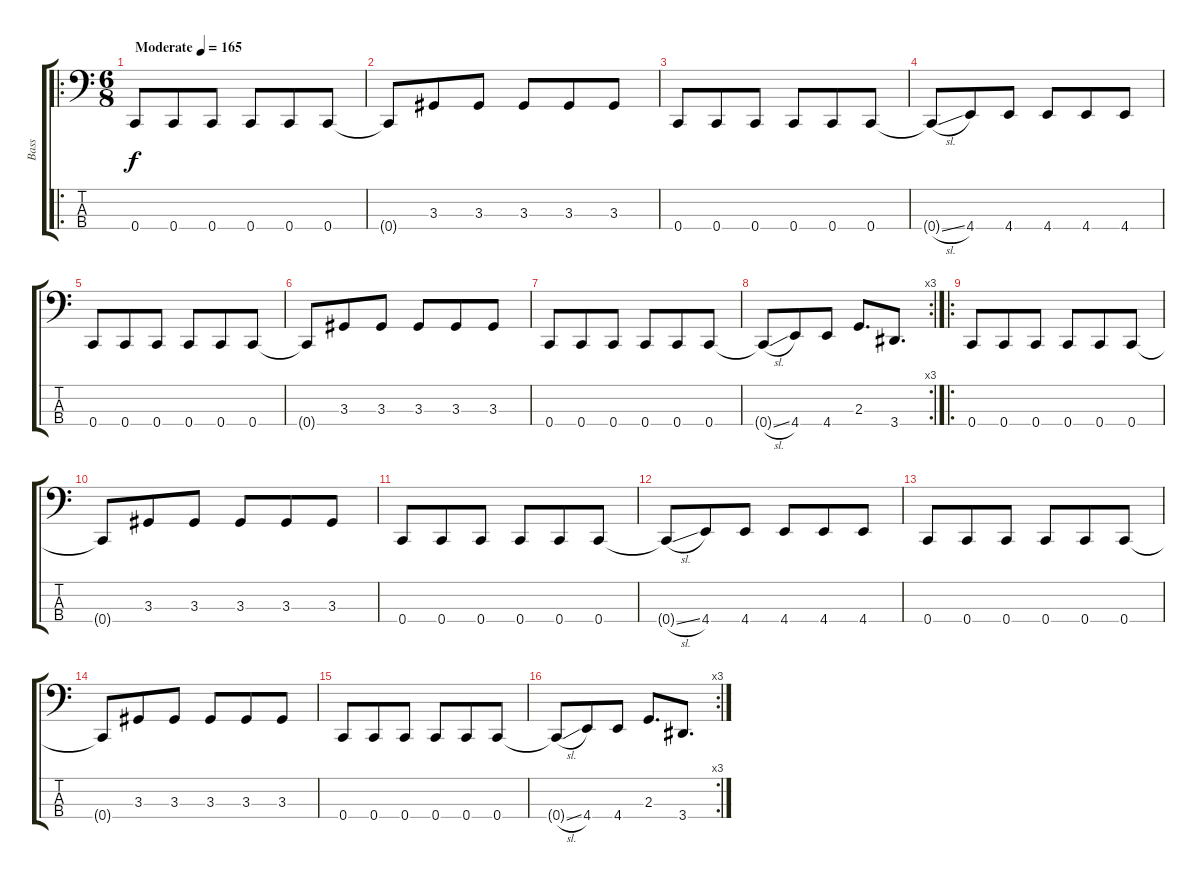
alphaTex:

\track ("Bass" "Bass") {instrument electricbassfinger}
\staff {score tabs}
\tuning (Eb2 Bb1 F1 C1) {hide}
\ro
\ts (6 8)
\tempo (165 "Moderate")
\clef f4
\ks c
0.4.8{dy f instrument electricbassfinger} 0.4.8 0.4.8 0.4.8 0.4.8 0.4.8 |
0.4{t}.8 3.3.8 3.3.8 3.3.8 3.3.8 3.3.8 |
0.4.8 0.4.8 0.4.8 0.4.8 0.4.8 0.4.8 |
0.4{sl t}.8 4.4.8 4.4.8 4.4.8 4.4.8 4.4.8 |
0.4.8 0.4.8 0.4.8 0.4.8 0.4.8 0.4.8 |
0.4{t}.8 3.3.8 3.3.8 3.3.8 3.3.8 3.3.8 |
0.4.8 0.4.8 0.4.8 0.4.8 0.4.8 0.4.8 |
\rc 3
0.4{sl t}.8 4.4.8 4.4.8 2.3.8{d} 3.4.8{d} |
\ro
0.4.8 0.4.8 0.4.8 0.4.8 0.4.8 0.4.8 |
0.4{t}.8 3.3.8 3.3.8 3.3.8 3.3.8 3.3.8 |
0.4.8 0.4.8 0.4.8 0.4.8 0.4.8 0.4.8 |
0.4{sl t}.8 4.4.8 4.4.8 4.4.8 4.4.8 4.4.8 |
0.4.8 0.4.8 0.4.8 0.4.8 0.4.8 0.4.8 |
0.4{t}.8 3.3.8 3.3.8 3.3.8 3.3.8 3.3.8 |
0.4.8 0.4.8 0.4.8 0.4.8 0.4.8 0.4.8 |
\rc 3
0.4{sl t}.8 4.4.8 4.4.8 2.3.8{d} 3.4.8{d}
